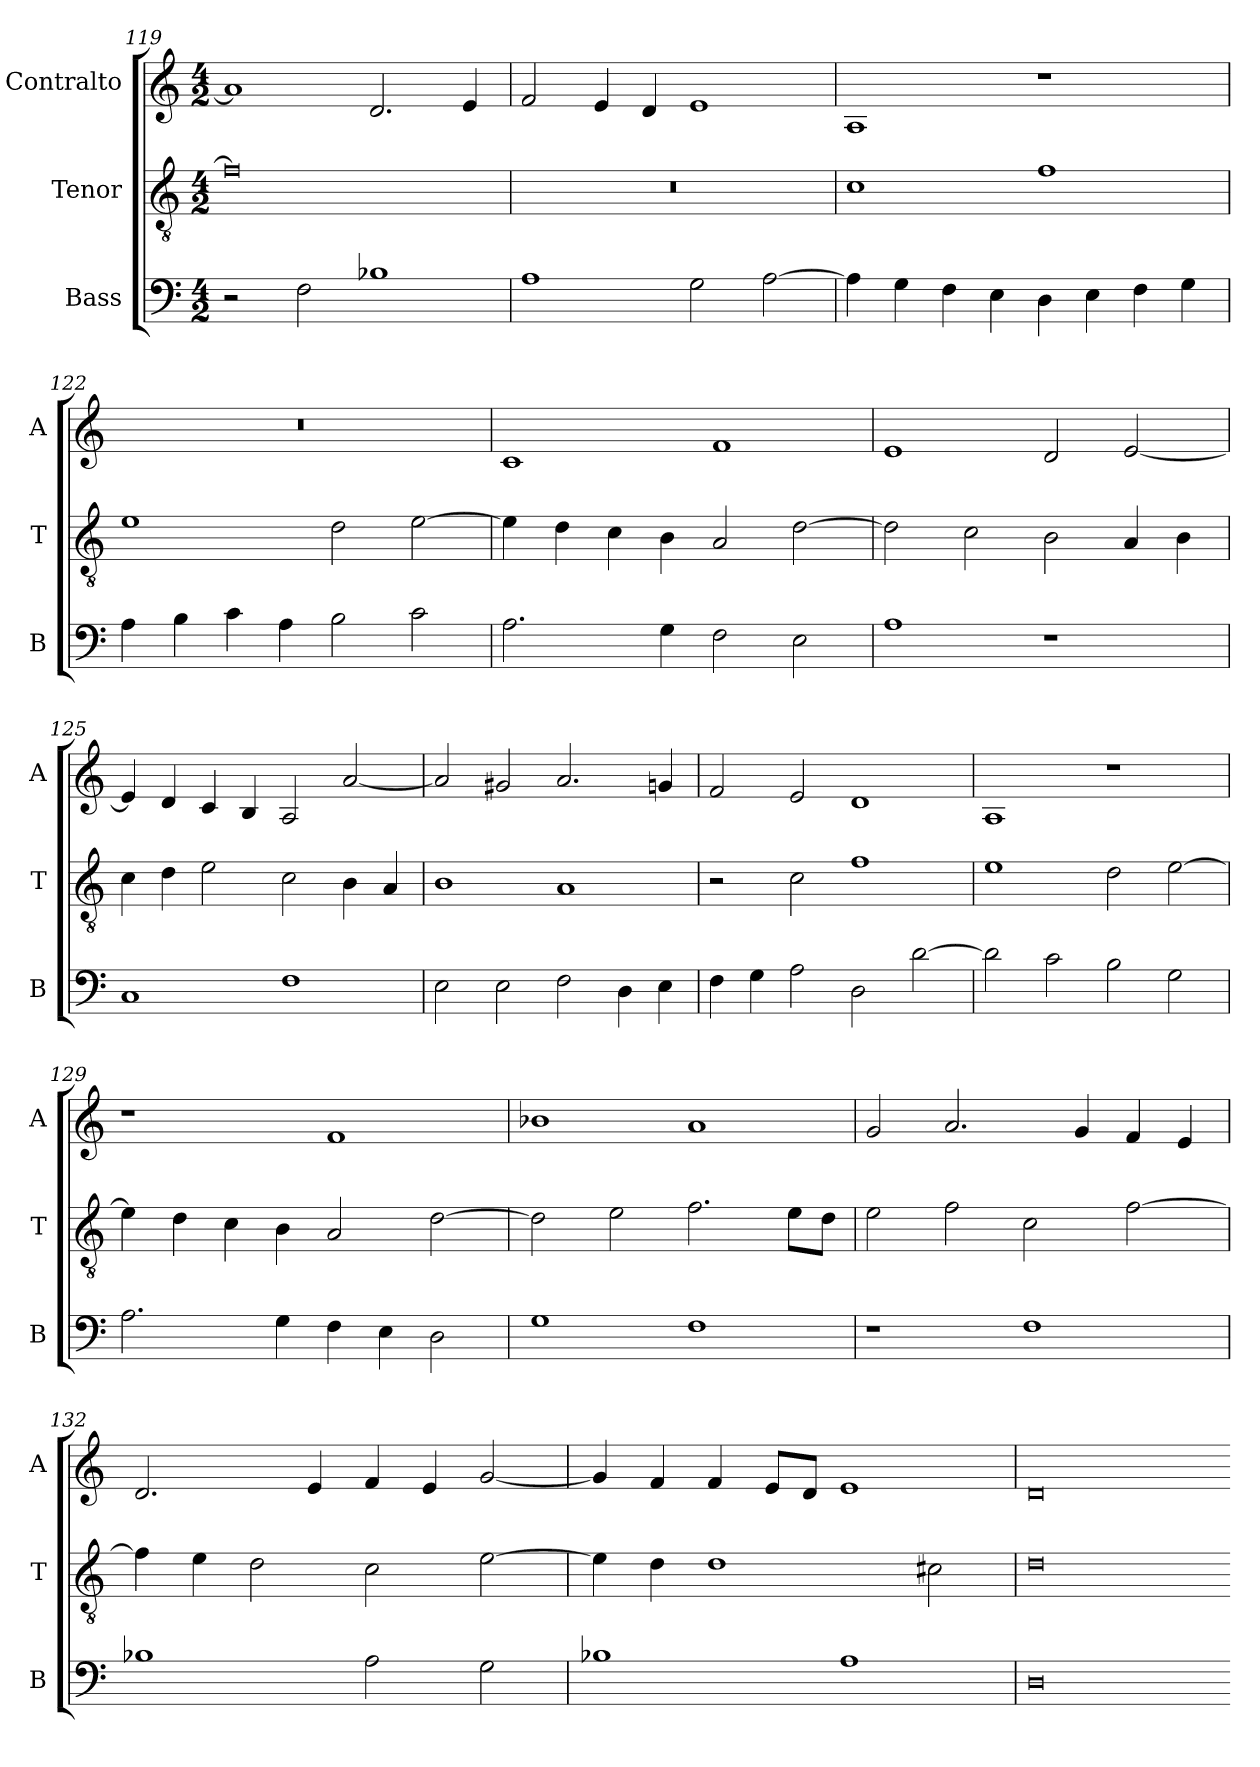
**kern	**kern	**kern
*part3	*part2	*part1
*staff3	*staff2	*staff1
*I"Bass	*I"Tenor	*I"Contralto
*I'B	*I'T	*I'A
*clefF4	*clefGv2	*clefG2
*k[]	*k[]	*k[]
*A:aeo	*A:aeo	*A:aeo
*M4/2	*M4/2	*M4/2
=119	=119	=119
2r	0f]	1a]
2F	.	.
1B-X	.	2.d
.	.	4e
=120	=120	=120
1A	0r	2f
.	.	4e
.	.	4d
2G	.	1e
[2A	.	.
=121	=121	=121
4A]	1c	1A
4G	.	.
4F	.	.
4E	.	.
4D	1f	1r
4E	.	.
4F	.	.
4G	.	.
=122	=122	=122
4A	1e	0r
4B	.	.
4c	.	.
4A	.	.
2B	2d	.
2c	[2e	.
=123	=123	=123
2.A	4e]	1c
.	4d	.
.	4c	.
4G	4B	.
2F	2A	1f
2E	[2d	.
=124	=124	=124
1A	2d]	1e
.	2c	.
1r	2B	2d
.	4A	[2e
.	4B	.
=125	=125	=125
1C	4c	4e]
.	4d	4d
.	2e	4c
.	.	4B
1F	2c	2A
.	4B	[2a
.	4A	.
=126	=126	=126
2E	1B	2a]
2E	.	2g#X
2F	1A	2.a
4D	.	.
4E	.	4gn
=127	=127	=127
4F	2r	2f
4G	.	.
2A	2c	2e
2D	1f	1d
[2d	.	.
=128	=128	=128
2d]	1e	1A
2c	.	.
2B	2d	1r
2G	[2e	.
=129	=129	=129
2.A	4e]	1r
.	4d	.
.	4c	.
4G	4B	.
4F	2A	1f
4E	.	.
2D	[2d	.
=130	=130	=130
1G	2d]	1b-X
.	2e	.
1F	2.f	1a
.	8e\L	.
.	8d\J	.
=131	=131	=131
1r	2e	2g
.	2f	2.a
1F	2c	.
.	.	4g
.	[2f	4f
.	.	4e
=132	=132	=132
1B-X	4f]	2.d
.	4e	.
.	2d	.
.	.	4e
2A	2c	4f
.	.	4e
2G	[2e	[2g
=133	=133	=133
1B-X	4e]	4g]
.	4d	4f
.	1d	4f
.	.	8e/L
.	.	8d/J
1A	.	1e
.	2c#X	.
=134	=134	=134
0D	0d	0d
=-	=-	=-
*-	*-	*-
